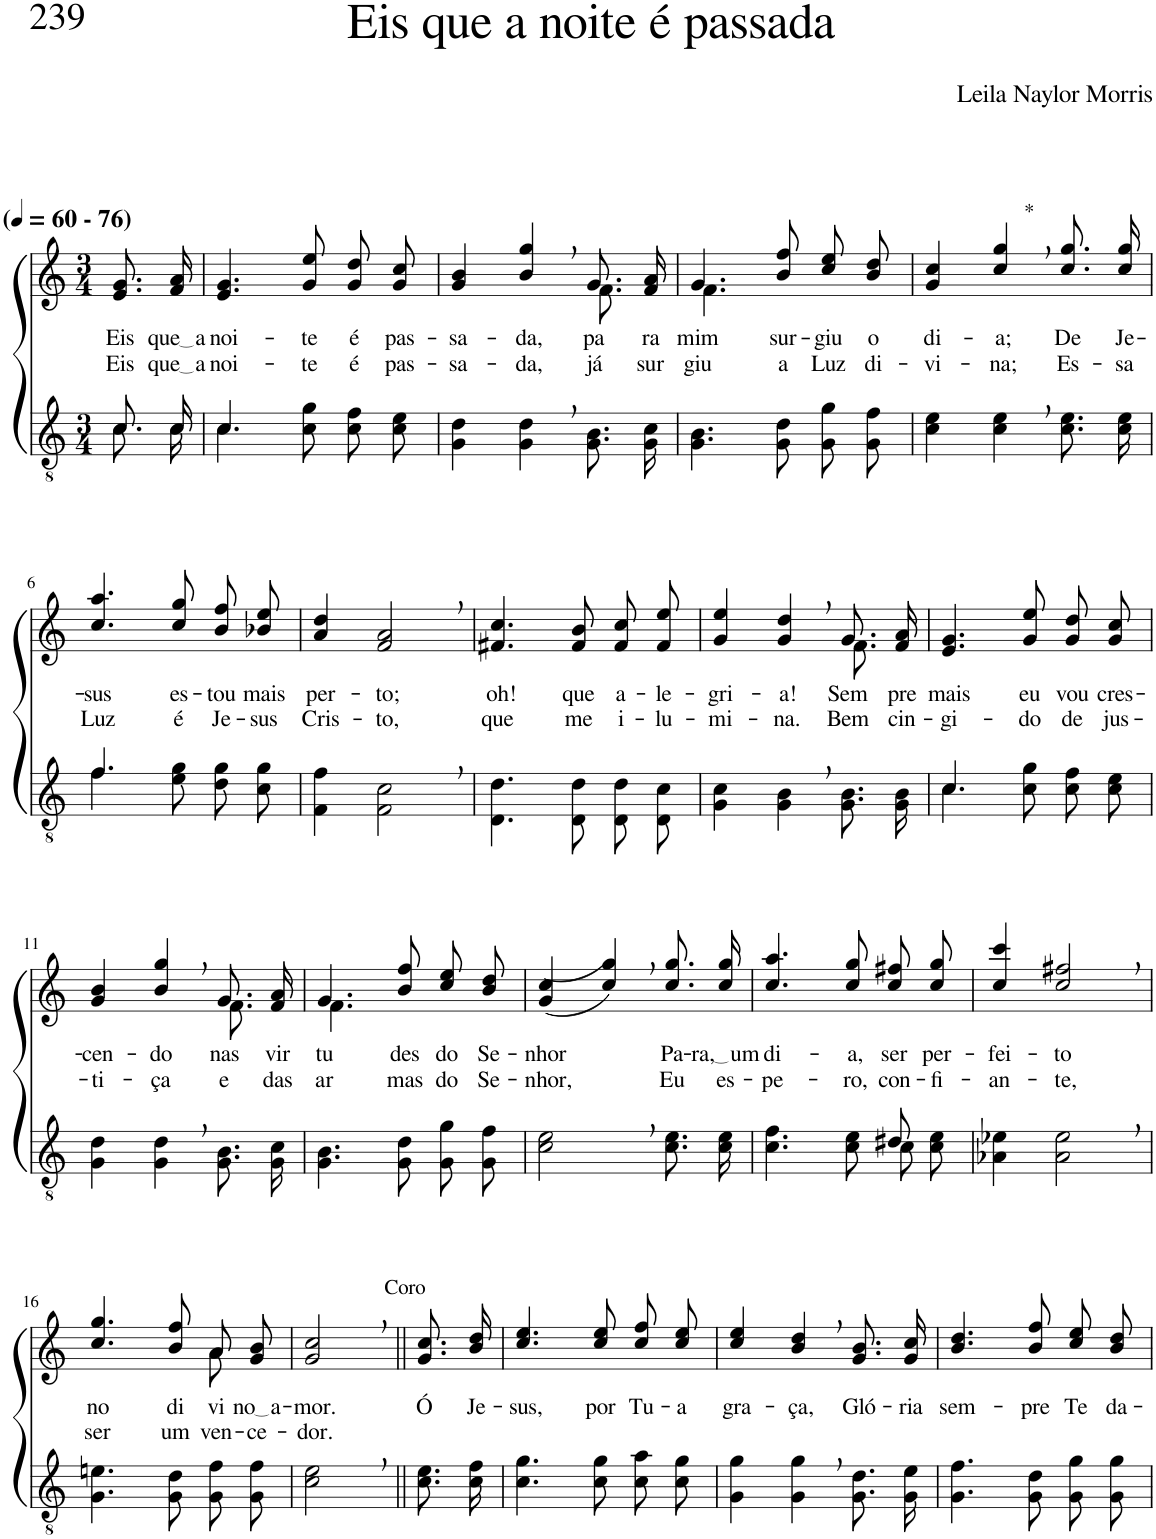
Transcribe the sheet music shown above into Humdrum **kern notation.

**kern	**kern	**text	**text
*part2	*part1	*part1	*part1
*staff2	*staff1	*staff1	*staff1
*I"Parte III e IV	*I"Parte I e II	*	*
*clefGv2	*clefG2	*	*
*Trd4c7	*Trd4c7	*	*
*k[]	*k[]	*	*
*M3/4	*M3/4	*	*
*MM60	*MM60	*	*
=1	=1	=1	=1
*^	*	*	*
!	!	!LO:TX:a:B:t=(	!	!
!	!	!LO:TX:a:B:t=- 76)	!	!
!	!	!	!LO:LY:b	!LO:LY:b
8.c\L	8.c/L	8.e/ 8.g/L	Eis	Eis
!	!	!	!LO:LY:b	!LO:LY:b
16c\Jk	16c/Jk	16f/ 16a/Jk	que a	que a
=2	=2	=2	=2	=2
!	!	!	!LO:LY:b	!LO:LY:b
4.c\	4.c/	4.e/ 4.g/	noi-	noi-
!	!	!	!LO:LY:b	!LO:LY:b
8c\ 8g\	4.ryy	8g/ 8ee/	-te	-te
!	!	!	!LO:LY:b	!LO:LY:b
8c\ 8f\L	.	8g/ 8dd/L	é	é
!	!	!	!LO:LY:b	!LO:LY:b
8c\ 8e\J	.	8g/ 8cc/J	pas-	pas-
*v	*v	*	*	*
=3	=3	=3	=3
!	!	!LO:LY:b	!LO:LY:b
*	*^	*	*
4G\ 4d\	4g/ 4b/	2ryy	-sa-	-sa-
!	!	!	!LO:LY:b	!LO:LY:b
4G\, 4d\,	4b/, 4gg/,	.	-da,	-da,
!	!	!	!LO:LY:b	!LO:LY:b
8.G/ 8.B/L	8.g/L	8.f\	pa-	já
!	!	!	!LO:LY:b	!LO:LY:b
16G/ 16c/Jk	16f/ 16a/Jk	16ryy	-ra	sur-
=4	=4	=4	=4	=4
!	!	!	!LO:LY:b	!LO:LY:b
4.G\ 4.B\	4.g/	4.f\	mim	-giu
!	!	!	!LO:LY:b	!LO:LY:b
8G\ 8d\	8b/ 8ff/	4.ryy	sur-	a
!	!	!	!LO:LY:b	!LO:LY:b
8G\ 8g\L	8cc\ 8ee\L	.	-giu	Luz
!	!	!	!LO:LY:b	!LO:LY:b
8G\ 8f\J	8b\ 8dd\J	.	o	di-
*	*v	*v	*	*
=5	=5	=5	=5
!	!	!LO:LY:b	!LO:LY:b
4c\ 4e\	4g/ 4cc/	di-	-vi-
!	!LO:TX:a:t=*	!	!
!	!	!LO:LY:b	!LO:LY:b
4c\, 4e\,	4cc/, 4gg/,	-a;	-na;
!	!	!LO:LY:b	!LO:LY:b
8.c\ 8.e\L	8.cc\ 8.gg\L	De	Es-
!	!	!LO:LY:b	!LO:LY:b
16c\ 16e\Jk	16cc\ 16gg\Jk	Je-	-sa
!!LO:LB:g=z
=6	=6	=6	=6
*^	*	*	*
!	!	!	!LO:LY:b	!LO:LY:b
4.f/	4.f\	4.cc/ 4.aa/	-sus	Luz
!	!	!	!LO:LY:b	!LO:LY:b
4.ryy	8e\ 8g\	8cc/ 8gg/	es-	é
!	!	!	!LO:LY:b	!LO:LY:b
.	8d\ 8g\L	8b\ 8ff\L	-tou	Je-
!	!	!	!LO:LY:b	!LO:LY:b
.	8c\ 8g\J	8b-X\ 8ee\J	mais	-sus
=7	=7	=7	=7	=7
!	!	!	!LO:LY:b	!LO:LY:b
*v	*v	*	*	*
4F\ 4f\	4a/ 4dd/	per-	Cris-
!	!	!LO:LY:b	!LO:LY:b
2F\, 2c\,	2f/, 2a/,	-to;	-to,
=8	=8	=8	=8
!	!	!LO:LY:b	!LO:LY:b
4.D\ 4.d\	4.f#X/ 4.cc/	oh!	que
!	!	!LO:LY:b	!LO:LY:b
8D\ 8d\	8f#/ 8b/	que	me
!	!	!LO:LY:b	!LO:LY:b
8D/ 8d/L	8f#\ 8cc\L	a-	i-
!	!	!LO:LY:b	!LO:LY:b
8D/ 8c/J	8f#\ 8ee\J	-le-	-lu-
=9	=9	=9	=9
!	!	!LO:LY:b	!LO:LY:b
*	*^	*	*
4G\ 4c\	4g/ 4ee/	2ryy	-gri-	-mi-
!	!	!	!LO:LY:b	!LO:LY:b
4G\, 4B\,	4g/, 4dd/,	.	-a!	-na.
!	!	!	!LO:LY:b	!LO:LY:b
8.G/ 8.B/L	8.g/L	8.f\	Sem-	Bem
!	!	!	!LO:LY:b	!LO:LY:b
16G/ 16B/Jk	16f/ 16a/Jk	16ryy	-pre	cin-
=10	=10	=10	=10	=10
*^	*	*	*	*
!	!	!	!	!LO:LY:b	!LO:LY:b
*	*	*v	*v	*	*
4.c\	4.c/	4.e/ 4.g/	mais	-gi-
!	!	!	!LO:LY:b	!LO:LY:b
8c\ 8g\	4.ryy	8g/ 8ee/	eu	-do
!	!	!	!LO:LY:b	!LO:LY:b
8c\ 8f\L	.	8g/ 8dd/L	vou	de
!	!	!	!LO:LY:b	!LO:LY:b
8c\ 8e\J	.	8g/ 8cc/J	cres-	jus-
*v	*v	*	*	*
!!LO:LB:g=z
=11	=11	=11	=11
!	!	!LO:LY:b	!LO:LY:b
*	*^	*	*
4G\ 4d\	4g/ 4b/	2ryy	-cen-	-ti-
!	!	!	!LO:LY:b	!LO:LY:b
4G\, 4d\,	4b/, 4gg/,	.	-do	-ça
!	!	!	!LO:LY:b	!LO:LY:b
8.G/ 8.B/L	8.g/L	8.f\	nas	e
!	!	!	!LO:LY:b	!LO:LY:b
16G/ 16c/Jk	16f/ 16a/Jk	16ryy	vir-	das
=12	=12	=12	=12	=12
!	!	!	!LO:LY:b	!LO:LY:b
4.G\ 4.B\	4.g/	4.f\	-tu-	ar-
!	!	!	!LO:LY:b	!LO:LY:b
8G\ 8d\	8b/ 8ff/	4.ryy	-des	-mas
!	!	!	!LO:LY:b	!LO:LY:b
8G\ 8g\L	8cc\ 8ee\L	.	do	do
!	!	!	!LO:LY:b	!LO:LY:b
8G\ 8f\J	8b\ 8dd\J	.	Se-	Se-
*	*v	*v	*	*
=13	=13	=13	=13
!	!	!LO:LY:b	!LO:LY:b
2c\, 2e\,	((4g/ 4cc/	-nhor	-nhor,
.	4cc/, 4gg/,))	.	.
!	!	!LO:LY:b	!LO:LY:b
8.c\ 8.e\L	8.cc\ 8.gg\L	Pa-	Eu
!	!	!LO:LY:b	!LO:LY:b
16c\ 16e\Jk	16cc\ 16gg\Jk	ra, um	es-
=14	=14	=14	=14
*^	*	*	*
!	!	!	!LO:LY:b	!LO:LY:b
2ryy	4.c\ 4.f\	4.cc/ 4.aa/	di-	-pe-
!	!	!	!LO:LY:b	!LO:LY:b
.	8c\ 8e\	8cc/ 8gg/	-a,	-ro,
!	!	!	!LO:LY:b	!LO:LY:b
8d#X/	8c\L	8cc\ 8ff#X\L	ser	con-
!	!	!	!LO:LY:b	!LO:LY:b
8ryy	8c\ 8e\J	8cc\ 8gg\J	per-	-fi-
=15	=15	=15	=15	=15
!	!	!	!LO:LY:b	!LO:LY:b
*v	*v	*	*	*
4A-X\ 4e-X\	4cc/ 4ccc/	-fei-	-an-
!	!	!LO:LY:b	!LO:LY:b
2A-\, 2e-\,	2cc/, 2ff#X/,	-to	-te,
!!LO:LB:g=z
=16	=16	=16	=16
!	!	!LO:LY:b	!LO:LY:b
*	*^	*	*
4.G\ 4.en\	4.cc/ 4.gg/	2ryy	no	ser
!	!	!	!LO:LY:b	!LO:LY:b
8G\ 8d\	8b/ 8ff/	.	di-	um
!	!	!	!	!LO:LY:b
!	!	!	!LO:LY:b	!
8G\ 8f\L	8a/L	8a\	-vi-	ven-
!	!	!	!LO:LY:b	!LO:LY:b
8G\ 8f\J	8g/ 8b/J	8ryy	no a	-ce-
=17	=17	=17	=17	=17
!	!LO:TX:a:t=Coro	!	!	!
!	!	!	!LO:LY:b	!LO:LY:b
*	*v	*v	*	*
2c\, 2e\,	2g/, 2cc/,	-mor.	-dor.
=18||	=18||	=18||	=18||
!	!	!LO:LY:b	!
8.c\ 8.e\L	8.g\ 8.cc\L	Ó	.
!	!	!LO:LY:b	!
16c\ 16f\Jk	16b\ 16dd\Jk	Je-	.
=19	=19	=19	=19
!	!	!LO:LY:b	!
4.c\ 4.g\	4.cc/ 4.ee/	-sus,	.
!	!	!LO:LY:b	!
8c\ 8g\	8cc/ 8ee/	por	.
!	!	!LO:LY:b	!
8c\ 8a\L	8cc\ 8ff\L	Tu-	.
!	!	!LO:LY:b	!
8c\ 8g\J	8cc\ 8ee\J	-a	.
=20	=20	=20	=20
!	!	!LO:LY:b	!
4G\ 4g\	4cc/ 4ee/	gra-	.
!	!	!LO:LY:b	!
4G\, 4g\,	4b/, 4dd/,	-ça,	.
!	!	!LO:LY:b	!
8.G\ 8.d\L	8.g/ 8.b/L	Gló-	.
!	!	!LO:LY:b	!
16G\ 16e\Jk	16g/ 16cc/Jk	-ria	.
=21	=21	=21	=21
!	!	!LO:LY:b	!
4.G\ 4.f\	4.b/ 4.dd/	sem-	.
!	!	!LO:LY:b	!
8G\ 8d\	8b/ 8ff/	-pre	.
!	!	!LO:LY:b	!
8G\ 8g\L	8cc\ 8ee\L	Te	.
!	!	!LO:LY:b	!
8G\ 8g\J	8b\ 8dd\J	da-	.
=	=	=	=
*-	*-	*-	*-
